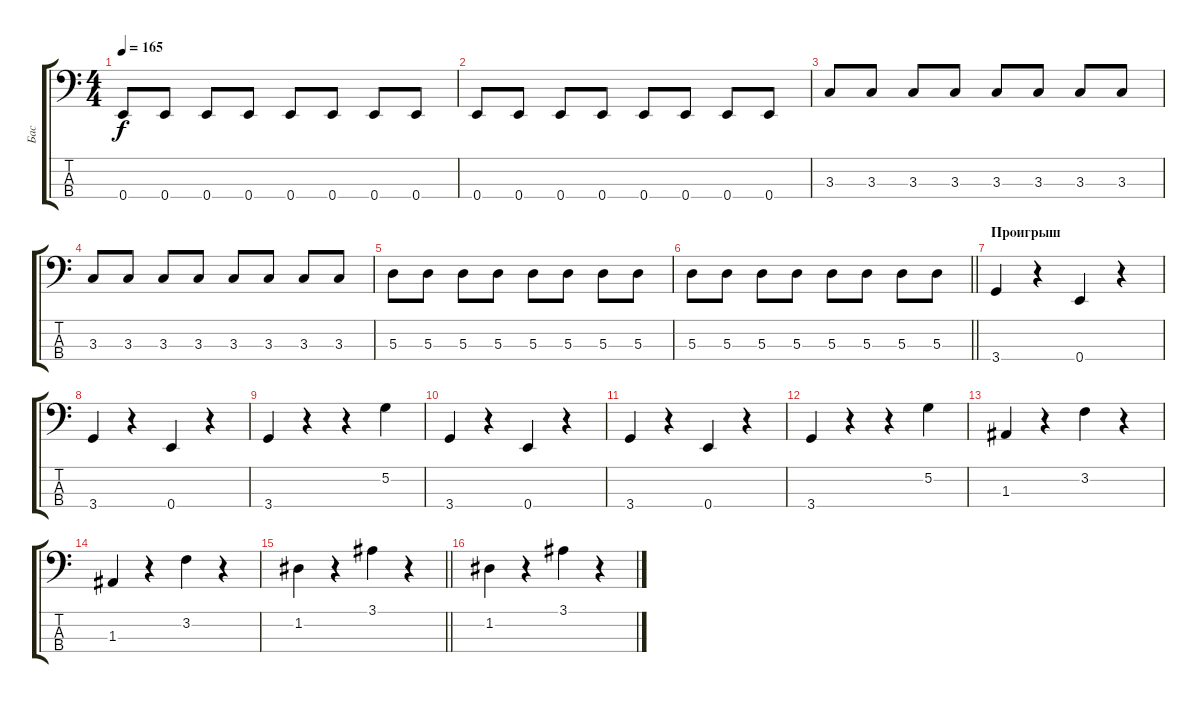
\track ("Бас" "Бас") {instrument electricbassfinger}
\staff {score tabs}
\tuning (G2 D2 A1 E1) {hide}
\ts (4 4)
\tempo 165
\clef f4
\ks c
0.4.8{dy f} 0.4.8 0.4.8 0.4.8 0.4.8 0.4.8 0.4.8 0.4.8 |
0.4.8 0.4.8 0.4.8 0.4.8 0.4.8 0.4.8 0.4.8 0.4.8 |
3.3.8 3.3.8 3.3.8 3.3.8 3.3.8 3.3.8 3.3.8 3.3.8 |
3.3.8 3.3.8 3.3.8 3.3.8 3.3.8 3.3.8 3.3.8 3.3.8 |
5.3.8 5.3.8 5.3.8 5.3.8 5.3.8 5.3.8 5.3.8 5.3.8 |
\barLineRight lightlight
5.3.8 5.3.8 5.3.8 5.3.8 5.3.8 5.3.8 5.3.8 5.3.8 |
\section ("" "Проигрыш")
3.4.4 r.4 0.4.4 r.4 |
3.4.4 r.4 0.4.4 r.4 |
3.4.4 r.4 r.4 5.2.4 |
3.4.4 r.4 0.4.4 r.4 |
3.4.4 r.4 0.4.4 r.4 |
3.4.4 r.4 r.4 5.2.4 |
1.3.4 r.4 3.2.4 r.4 |
1.3.4 r.4 3.2.4 r.4 |
\barLineRight lightlight
1.2.4 r.4 3.1.4 r.4 |
1.2.4 r.4 3.1.4 r.4
